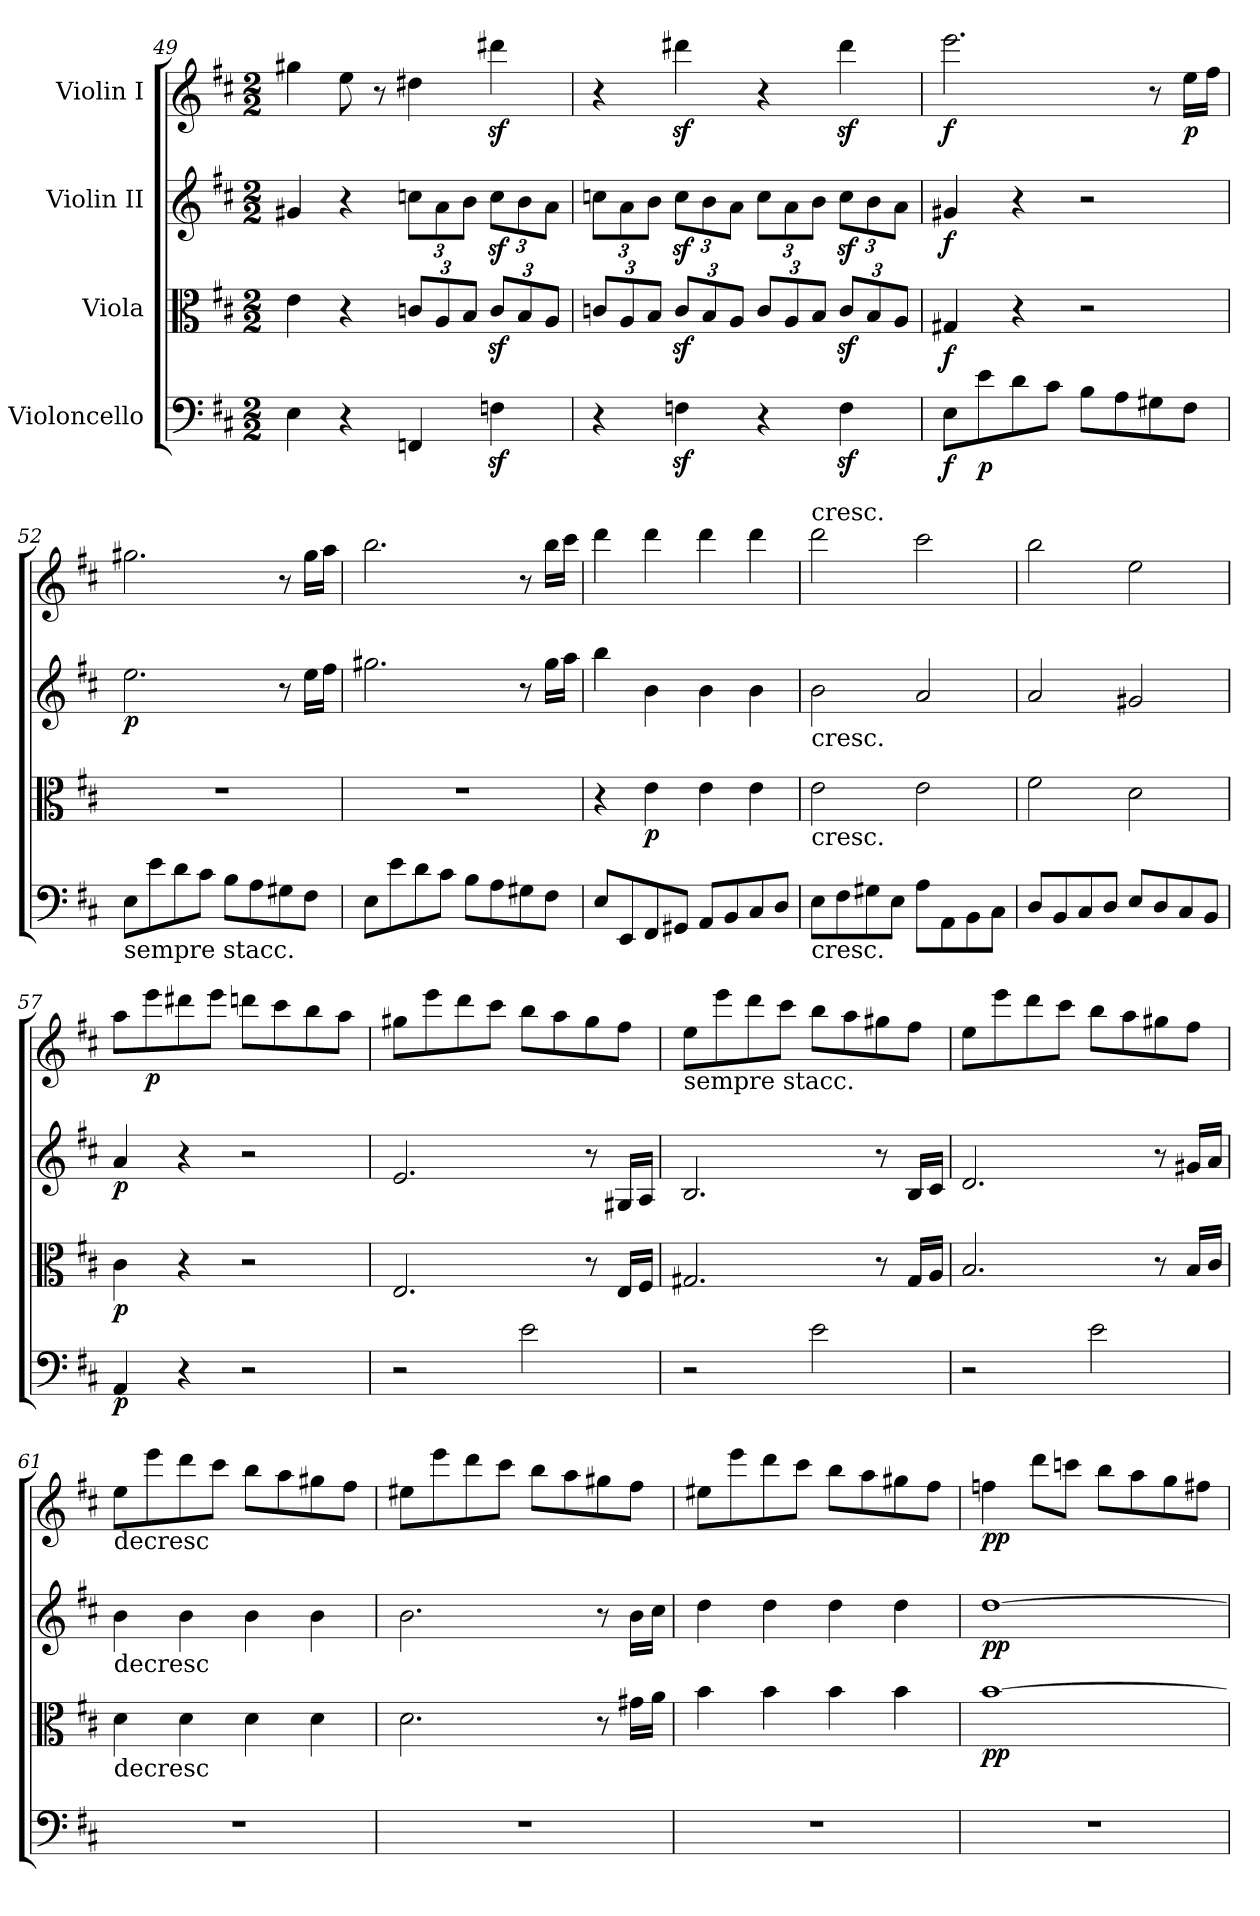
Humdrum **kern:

**kern	**dynam	**kern	**dynam	**kern	**dynam	**kern	**dynam
*part4	*part4	*part3	*part3	*part2	*part2	*part1	*part1
*staff4	*staff4	*staff3	*staff3	*staff2	*staff2	*staff1	*staff1
*I"Violoncello	*	*I"Viola	*	*I"Violin II	*	*I"Violin I	*
*clefF4	*	*clefC3	*	*clefG2	*	*clefG2	*
*k[f#c#]	*	*k[f#c#]	*	*k[f#c#]	*	*k[f#c#]	*
*M2/2	*	*M2/2	*	*M2/2	*	*M2/2	*
=49	=49	=49	=49	=49	=49	=49	=49
4E\	.	4e\	.	4g#X/	.	4gg#X\	.
4r	.	4r	.	4r	.	8ee\	.
.	.	.	.	.	.	8r	.
*	*	*Xbrackettup	*	*Xbrackettup	*	*	*
4FFn/	.	12cn/L	.	12ccn\L	.	4dd#X\	.
.	.	12A/	.	12a\	.	.	.
.	.	12B/J	.	12b\J	.	.	.
4Fnz<\	.	12cz</L	.	12ccz<\L	.	4ddd#Xz<\	.
.	.	12B/	.	12b\	.	.	.
.	.	12A/J	.	12a\J	.	.	.
=50	=50	=50	=50	=50	=50	=50	=50
4r	.	12cn/L	.	12ccn\L	.	4r	.
.	.	12A/	.	12a\	.	.	.
.	.	12B/J	.	12b\J	.	.	.
4Fnz<\	.	12cz</L	.	12ccz<\L	.	4ddd#Xz<\	.
.	.	12B/	.	12b\	.	.	.
.	.	12A/J	.	12a\J	.	.	.
4r	.	12c/L	.	12cc\L	.	4r	.
.	.	12A/	.	12a\	.	.	.
.	.	12B/J	.	12b\J	.	.	.
4Fz<\	.	12cz</L	.	12ccz<\L	.	4ddd#z<\	.
.	.	12B/	.	12b\	.	.	.
.	.	12A/J	.	12a\J	.	.	.
!!LO:LB:g=z
=51	=51	=51	=51	=51	=51	=51	=51
!	!LO:DY:b	!	!LO:DY:b	!	!LO:DY:b	!	!LO:DY:b
8E\L	f	4G#X/	f	4g#X/	f	2.eee\	f
!	!LO:DY:b	!	!	!	!	!	!
8e\	p	.	.	.	.	.	.
8d\	.	4r	.	4r	.	.	.
8c#\J	.	.	.	.	.	.	.
8B\L	.	2r	.	2r	.	.	.
8A\	.	.	.	.	.	.	.
8G#X\	.	.	.	.	.	8r	.
!	!	!	!	!	!	!	!LO:DY:b
8F#\J	.	.	.	.	.	16ee\LL	p
.	.	.	.	.	.	16ff#\JJ	.
=52	=52	=52	=52	=52	=52	=52	=52
!LO:TX:b:t=sempre stacc.	!	!	!	!	!	!	!
!	!	!	!	!	!LO:DY:b	!	!
8E\L	.	1r	.	2.ee\	p	2.gg#X\	.
8e\	.	.	.	.	.	.	.
8d\	.	.	.	.	.	.	.
8c#\J	.	.	.	.	.	.	.
8B\L	.	.	.	.	.	.	.
8A\	.	.	.	.	.	.	.
8G#X\	.	.	.	8r	.	8r	.
8F#\J	.	.	.	16ee\LL	.	16gg#\LL	.
.	.	.	.	16ff#\JJ	.	16aa\JJ	.
=53	=53	=53	=53	=53	=53	=53	=53
8E\L	.	1r	.	2.gg#X\	.	2.bb\	.
8e\	.	.	.	.	.	.	.
8d\	.	.	.	.	.	.	.
8c#\J	.	.	.	.	.	.	.
8B\L	.	.	.	.	.	.	.
8A\	.	.	.	.	.	.	.
8G#X\	.	.	.	8r	.	8r	.
8F#\J	.	.	.	16gg#\LL	.	16bb\LL	.
.	.	.	.	16aa\JJ	.	16ccc#\JJ	.
!!LO:PB:g=z
=54	=54	=54	=54	=54	=54	=54	=54
8E/L	.	4r	.	4bb\	.	4ddd\	.
8EE/	.	.	.	.	.	.	.
!	!	!	!LO:DY:b	!	!	!	!
8FF#/	.	4e\	p	4b\	.	4ddd\	.
8GG#X/J	.	.	.	.	.	.	.
8AA/L	.	4e\	.	4b\	.	4ddd\	.
8BB/	.	.	.	.	.	.	.
8C#/	.	4e\	.	4b\	.	4ddd\	.
8D/J	.	.	.	.	.	.	.
=55	=55	=55	=55	=55	=55	=55	=55
!	!	!	!	!	!	!LO:TX:a:t=cresc.	!
!	!	!	!	!LO:TX:b:t=cresc.	!	!	!
!	!	!LO:TX:b:t=cresc.	!	!	!	!	!
!LO:TX:b:t=cresc.	!	!	!	!	!	!	!
8E\L	.	2e\	.	2b\	.	2ddd\	.
8F#\	.	.	.	.	.	.	.
8G#X\	.	.	.	.	.	.	.
8E\J	.	.	.	.	.	.	.
8A\L	.	2e\	.	2a/	.	2ccc#\	.
8AA\	.	.	.	.	.	.	.
8BB\	.	.	.	.	.	.	.
8C#\J	.	.	.	.	.	.	.
=56	=56	=56	=56	=56	=56	=56	=56
8D/L	.	2f#\	.	2a/	.	2bb\	.
8BB/	.	.	.	.	.	.	.
8C#/	.	.	.	.	.	.	.
8D/J	.	.	.	.	.	.	.
8E/L	.	2d\	.	2g#X/	.	2ee\	.
8D/	.	.	.	.	.	.	.
8C#/	.	.	.	.	.	.	.
8BB/J	.	.	.	.	.	.	.
=57	=57	=57	=57	=57	=57	=57	=57
!	!LO:DY:b	!	!LO:DY:b	!	!LO:DY:b	!	!
4AA/	p	4c#\	p	4a/	p	8aa\L	.
!	!	!	!	!	!	!	!LO:DY:b
.	.	.	.	.	.	8eee\	p
4r	.	4r	.	4r	.	8ddd#X\	.
.	.	.	.	.	.	8eee\J	.
2r	.	2r	.	2r	.	8dddn\L	.
.	.	.	.	.	.	8ccc#\	.
.	.	.	.	.	.	8bb\	.
.	.	.	.	.	.	8aa\J	.
!!LO:PB:g=z
=58	=58	=58	=58	=58	=58	=58	=58
2r	.	2.E/	.	2.e/	.	8gg#X\L	.
.	.	.	.	.	.	8eee\	.
.	.	.	.	.	.	8ddd\	.
.	.	.	.	.	.	8ccc#\J	.
2e\	.	.	.	.	.	8bb\L	.
.	.	.	.	.	.	8aa\	.
.	.	8r	.	8r	.	8gg#\	.
.	.	16E/LL	.	16G#X/LL	.	8ff#\J	.
.	.	16F#/JJ	.	16A/JJ	.	.	.
=59	=59	=59	=59	=59	=59	=59	=59
!	!	!	!	!	!	!LO:TX:b:t=sempre stacc.	!
2r	.	2.G#X/	.	2.B/	.	8ee\L	.
.	.	.	.	.	.	8eee\	.
.	.	.	.	.	.	8ddd\	.
.	.	.	.	.	.	8ccc#\J	.
2e\	.	.	.	.	.	8bb\L	.
.	.	.	.	.	.	8aa\	.
.	.	8r	.	8r	.	8gg#X\	.
.	.	16G#/LL	.	16B/LL	.	8ff#\J	.
.	.	16A/JJ	.	16c#/JJ	.	.	.
=60	=60	=60	=60	=60	=60	=60	=60
2r	.	2.B/	.	2.d/	.	8ee\L	.
.	.	.	.	.	.	8eee\	.
.	.	.	.	.	.	8ddd\	.
.	.	.	.	.	.	8ccc#\J	.
2e\	.	.	.	.	.	8bb\L	.
.	.	.	.	.	.	8aa\	.
.	.	8r	.	8r	.	8gg#X\	.
.	.	16B/LL	.	16g#X/LL	.	8ff#\J	.
.	.	16c#/JJ	.	16a/JJ	.	.	.
!!LO:LB:g=z
=61	=61	=61	=61	=61	=61	=61	=61
!	!	!	!	!	!	!LO:TX:b:t=decresc	!
!	!	!	!	!LO:TX:b:t=decresc	!	!	!
!	!	!LO:TX:b:t=decresc	!	!	!	!	!
1r	.	4d\	.	4b\	.	8ee\L	.
.	.	.	.	.	.	8eee\	.
.	.	4d\	.	4b\	.	8ddd\	.
.	.	.	.	.	.	8ccc#\J	.
.	.	4d\	.	4b\	.	8bb\L	.
.	.	.	.	.	.	8aa\	.
.	.	4d\	.	4b\	.	8gg#X\	.
.	.	.	.	.	.	8ff#\J	.
=62	=62	=62	=62	=62	=62	=62	=62
1r	.	2.d\	.	2.b\	.	8ee#X\L	.
.	.	.	.	.	.	8eee\	.
.	.	.	.	.	.	8ddd\	.
.	.	.	.	.	.	8ccc#\J	.
.	.	.	.	.	.	8bb\L	.
.	.	.	.	.	.	8aa\	.
.	.	8r	.	8r	.	8gg#X\	.
.	.	16g#X\LL	.	16b\LL	.	8ff#\J	.
.	.	16a\JJ	.	16cc#\JJ	.	.	.
=63	=63	=63	=63	=63	=63	=63	=63
1r	.	4b\	.	4dd\	.	8ee#X\L	.
.	.	.	.	.	.	8eee\	.
.	.	4b\	.	4dd\	.	8ddd\	.
.	.	.	.	.	.	8ccc#\J	.
.	.	4b\	.	4dd\	.	8bb\L	.
.	.	.	.	.	.	8aa\	.
.	.	4b\	.	4dd\	.	8gg#X\	.
.	.	.	.	.	.	8ff#\J	.
!!LO:PB:g=z
=64	=64	=64	=64	=64	=64	=64	=64
!	!	!	!LO:DY:b	!	!LO:DY:b	!	!LO:DY:b
1r	.	[1b	pp	[1dd	pp	4ffn\	pp
.	.	.	.	.	.	8ddd\L	.
.	.	.	.	.	.	8cccn\J	.
.	.	.	.	.	.	8bb\L	.
.	.	.	.	.	.	8aa\	.
.	.	.	.	.	.	8gg\	.
.	.	.	.	.	.	8ff#X\J	.
=	=	=	=	=	=	=	=
*-	*-	*-	*-	*-	*-	*-	*-
